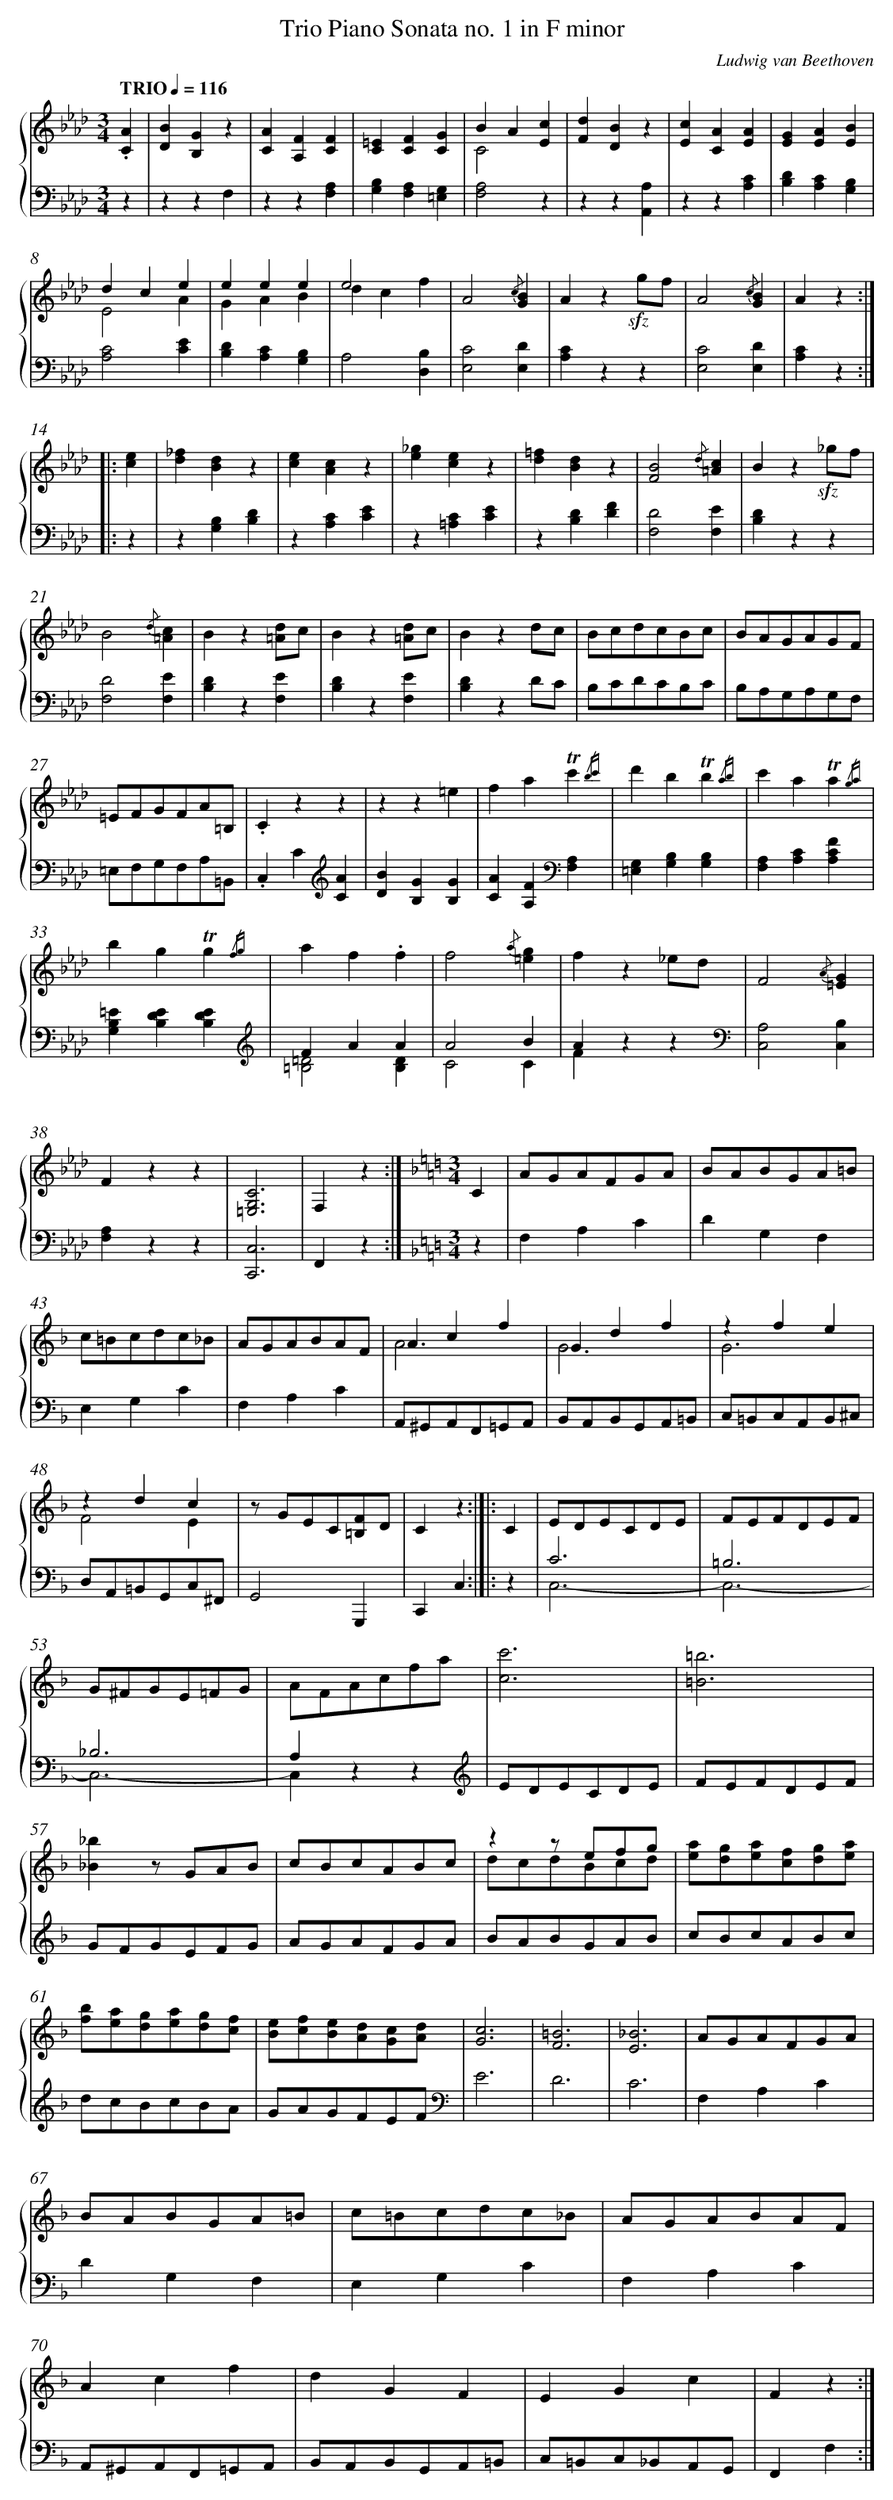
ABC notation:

X:1
T: Piano Sonata no. 1 in F minor, Trio
C: Ludwig van Beethoven
L: 1/4
M: 3/4
Q: "TRIO" 1/4=116
%%staves {1 2}
V: 1 clef=treble
V: 2 clef=bass
K: Ab
[V:1] .[CA] [I:setbarnb 1]|
[V:2] z |
[V:1] [DB][B,G]z |
[V:2] zzF, |
[V:1] [CA][A,F][CF] |
[V:2] zz[F,A,] |
[V:1] [C=E][CF][CG] |
[V:2] [G,B,][F,A,][=E,G,] |
[V:1] BA[Ec] & C2x |
[V:2] [F,2A,2]z |
[V:1] [Fd][DB]z |
[V:2] zz[A,,A,] |
[V:1] [Ec][CA][EA] |
[V:2] zz[A,C] |
[V:1] [EG][EA][EB] |
[V:2] [B,D][A,C][G,B,] |
[V:1] dce & E2A |
[V:2] [A,2C2][CE] |
[V:1] eee & GAB |
[V:2] [B,D][A,C][G,B,] |
[V:1] e2x & dcf |
[V:2] A,2[D,B,] |
[V:1] A2{/c}[GB] |
[V:2] [E,2C2][E,D] |
[V:1] Az!sfz!g/f/ |
[V:2] [A,C]zz |
[V:1] A2{/c}[GB] |
[V:2] [E,2C2][E,D] |
[V:1] Az :|]|:
[V:2] [A,C]z :|]|:
[V:1] [ce] [I:setbarnb 15]|
[V:2] z |
[V:1] [d_f][Bd]z |
[V:2] z[G,B,][B,D] |
[V:1] [ce][Ac]z |
[V:2] z[A,C][CE] |
[V:1] [e_g][ce]z |
[V:2] z[=A,C][CE] |
[V:1] [d=f][Bd]z |
[V:2] z[B,D][DF] |
[V:1] [F2B2]{/d}[=Ac] |
[V:2] [F,2D2][F,E] |
[V:1] Bz!sfz!_g/f/ |
[V:2] [B,D]zz |
[V:1] B2{/d}[=Ac] |
[V:2] [F,2D2][F,E] |
[V:1] Bz[=A/d/]c/ |
[V:2] [B,D]z[F,E] |
[V:1] Bz[=A/d/]c/ |
[V:2] [B,D]z[F,E] |
[V:1] Bzd/c/ |
[V:2] [B,D]zD/C/ |
[V:1] B/c/d/c/B/c/ |
[V:2] B,/C/D/C/B,/C/ |
[V:1] B/A/G/A/G/F/ |
[V:2] B,/A,/G,/A,/G,/F,/ |
[V:1] =E/F/G/F/A/=B,/ |
[V:2] =E,/F,/G,/F,/A,/=B,,/ |
[V:1] .Czz |
[V:2] .C,C[K:clef=treble][CA] |
[V:1] zz=e |
[V:2] [DB][B,G][B,G] |
[V:1] fa!trill!c'{/bc'} |
[V:2] [CA][A,F][K:clef=bass][F,A,] |
[V:1] d'b!trill!b{/ab} |
[V:2] [=E,G,][G,B,][G,B,] |
[V:1] c'a!trill!a{/ga} |
[V:2] [F,A,][A,C][A,CF] |
[V:1] bg!trill!g{/fg} |
[V:2] [G,B,=E][B,DE][B,DE][K:clef=treble] |
[V:1] af.f |
[V:2] FAA & [=B,2=D2][B,D] |
[V:1] f2{/a}[=eg] |
[V:2] A2B & C2C |
[V:1] fz_e/d/ |
[V:2] Azz[K:clef=bass] & Fx2 |
[V:1] F2{/A}[=EG] |
[V:2] [C,2A,2][C,B,] |
[V:1] Fzz |
[V:2] [F,A,]zz |
[V:1] [=E,3G,3C3] |
[V:2] [C,,3C,3] |
[V:1] F,z :|]
[V:2] F,,z :|]
[V:1]  [K:F] [M:3/4]C [I:setbarnb 41]|
[V:2]  [K:F] [M:3/4]z |
[V:1] A/G/A/F/G/A/ |
[V:2] F,A,C |
[V:1] B/A/B/G/A/=B/ |
[V:2] DG,F, |
[V:1] c/=B/c/d/c/_B/ |
[V:2] E,G,C |
[V:1] A/G/A/B/A/F/ |
[V:2] F,A,C |
[V:1] Acf & A3 |
[V:2] A,,/^G,,/A,,/F,,/=G,,/A,,/ |
[V:1] Gdf & G3 |
[V:2] B,,/A,,/B,,/G,,/A,,/=B,,/ |
[V:1] zfe & G3 |
[V:2] C,/=B,,/C,/A,,/B,,/^C,/ |
[V:1] zdc & F2E |
[V:2] D,/A,,/=B,,/G,,/C,/^F,,/ |
[V:1] z/ G/E/C/[=B,/F/]D/ |
[V:2] G,,2G,,, |
[V:1] Cz :|]|:
[V:2] C,,C, :|]|:
[V:1] C [I:setbarnb 51]|
[V:2] z |
[V:1] E/D/E/C/D/E/ |
[V:2] C3 & C,3- |
[V:1] F/E/F/D/E/F/ |
[V:2] =B,3 & C,3- |
[V:1] G/^F/G/E/=F/G/ |
[V:2] _B,3 & C,3- |
[V:1] A/F/A/c/f/a/ |
[V:2] A,zz[K:clef=treble] & C,xx |
[V:1] [c3c'3] |
[V:2] E/D/E/C/D/E/ |
[V:1] [=B3=b3] |
[V:2] F/E/F/D/E/F/ |
[V:1] [_B_b]z/ G/A/B/ |
[V:2] G/F/G/E/F/G/ |
[V:1] c/B/c/A/B/c/ |
[V:2] A/G/A/F/G/A/ |
[V:1] zz/ e/f/g/ & d/c/d/B/c/d/ |
[V:2] B/A/B/G/A/B/ |
[V:1] [e/a/][d/g/][e/a/][c/f/][d/g/][e/a/] |
[V:2] c/B/c/A/B/c/ |
[V:1] [f/b/][e/a/][d/g/][e/a/][d/g/][c/f/] |
[V:2] d/c/B/c/B/A/ |
[V:1] [B/e/][c/f/][B/e/][A/d/][G/c/][A/d/] |
[V:2] G/A/G/F/E/F/[K:clef=bass] |
[V:1] [G3c3] |
[V:2] E3 |
[V:1] [F3=B3] |
[V:2] D3 |
[V:1] [E3_B3] |
[V:2] C3 |
[V:1] A/G/A/F/G/A/ |
[V:2] F,A,C |
[V:1] B/A/B/G/A/=B/ |
[V:2] DG,F, |
[V:1] c/=B/c/d/c/_B/ |
[V:2] E,G,C |
[V:1] A/G/A/B/A/F/ |
[V:2] F,A,C |
[V:1] Acf |
[V:2] A,,/^G,,/A,,/F,,/=G,,/A,,/ |
[V:1] dGF |
[V:2] B,,/A,,/B,,/G,,/A,,/=B,,/ |
[V:1] EGc |
[V:2] C,/=B,,/C,/_B,,/A,,/G,,/ |
[V:1] Fz :|]
[V:2] F,,F, :|]
